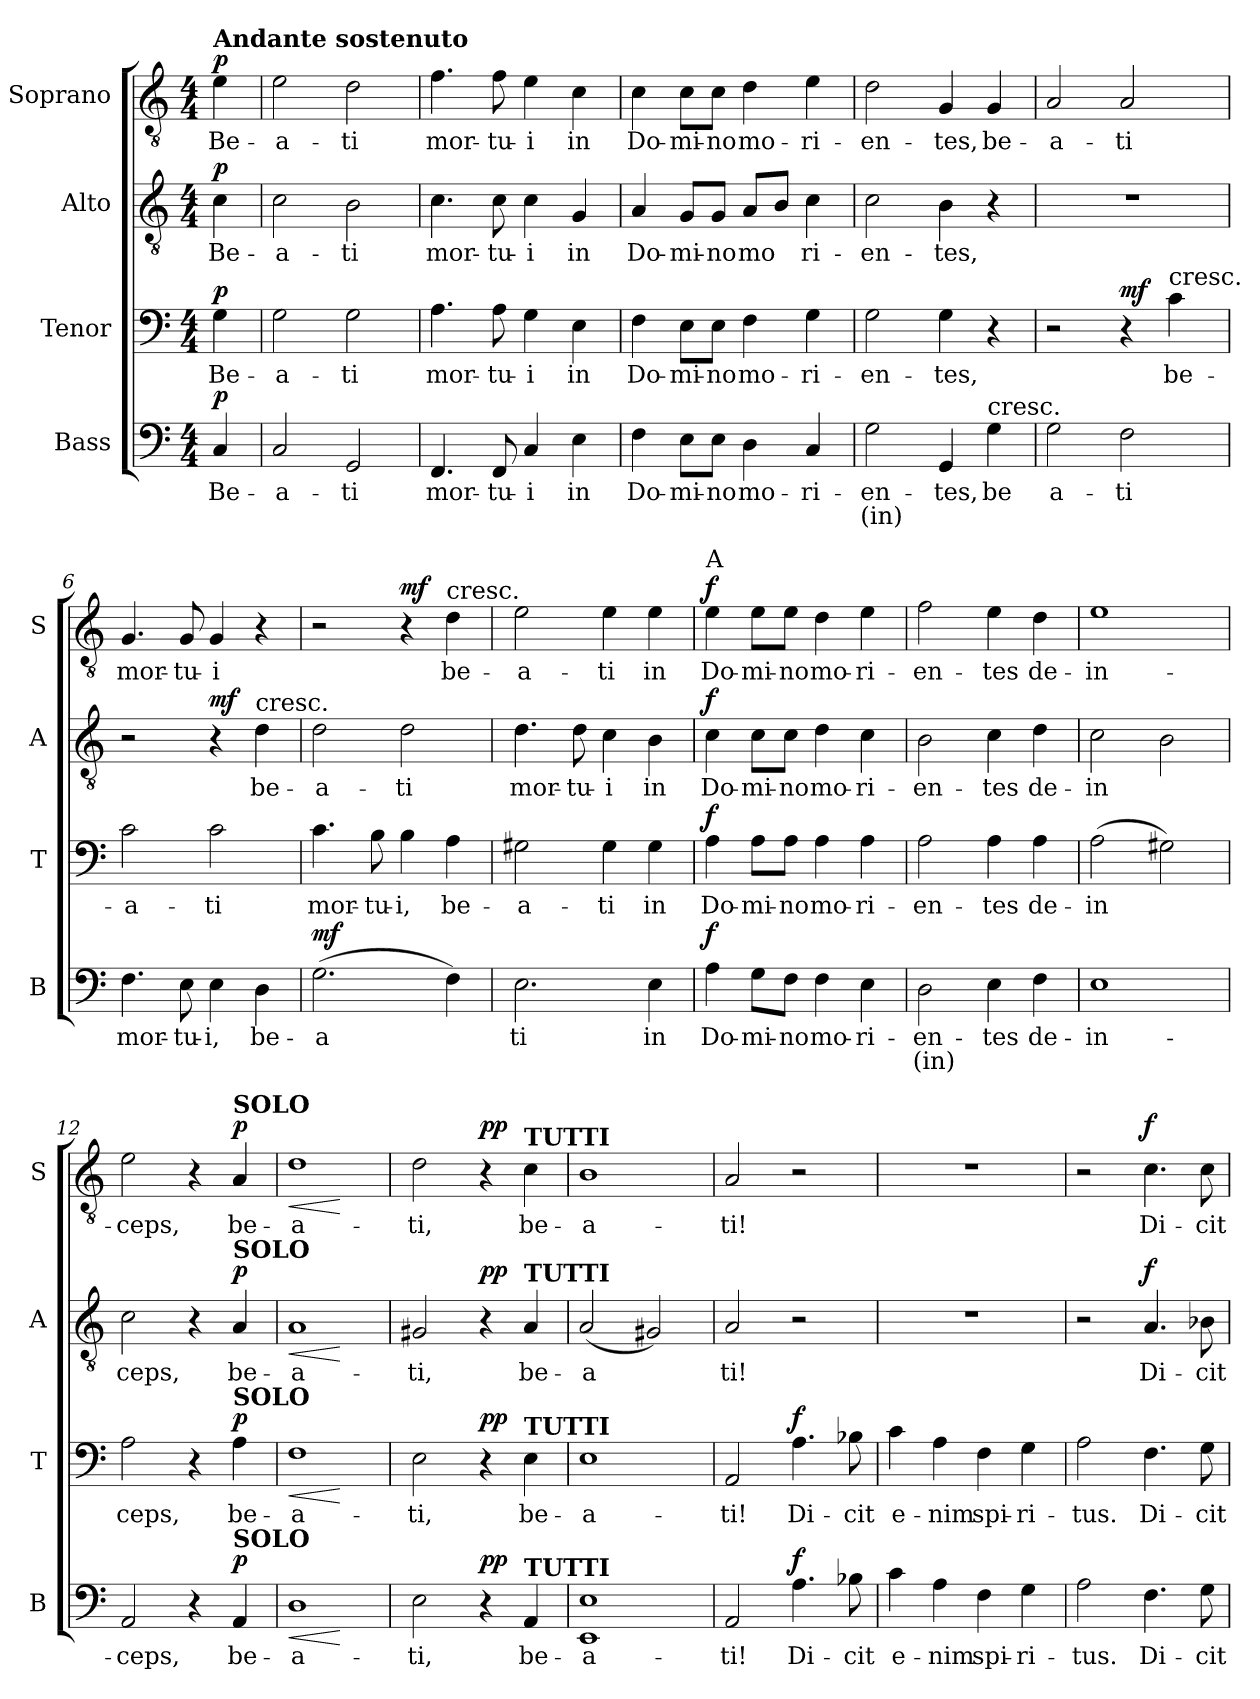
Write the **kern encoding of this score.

**kern	**text	**text	**dynam	**kern	**text	**dynam	**kern	**text	**dynam	**kern	**text	**dynam
*part4	*part4	*part4	*part4	*part3	*part3	*part3	*part2	*part2	*part2	*part1	*part1	*part1
*staff4	*staff4	*staff4	*staff4	*staff3	*staff3	*staff3	*staff2	*staff2	*staff2	*staff1	*staff1	*staff1
*I"Bass	*	*	*	*I"Tenor	*	*	*I"Alto	*	*	*I"Soprano	*	*
*I'B	*	*	*	*I'T	*	*	*I'A	*	*	*I'S	*	*
*clefF4	*	*	*	*clefF4	*	*	*clefGv2	*	*	*clefGv2	*	*
*k[]	*	*	*	*k[]	*	*	*k[]	*	*	*k[]	*	*
*M4/4	*	*	*	*M4/4	*	*	*M4/4	*	*	*M4/4	*	*
*MM84	*	*	*	*MM84	*	*	*MM84	*	*	*MM84	*	*
=	=	=	=	=	=	=	=	=	=	=	=	=
!	!	!	!	!	!	!	!	!	!	!LO:TX:a:B:t=Andante sostenuto	!	!
!	!	!	!LO:DY:a	!	!	!LO:DY:a	!	!	!LO:DY:a	!	!	!LO:DY:a
4C/	Be-	.	p	4G\	Be-	p	4c\	Be-	p	4e\	Be-	p
=1	=1	=1	=1	=1	=1	=1	=1	=1	=1	=1	=1	=1
2C/	-a-	.	.	2G\	-a-	.	2c\	-a-	.	2e\	-a-	.
2GG/	-ti	.	.	2G\	-ti	.	2B\	-ti	.	2d\	-ti	.
=2	=2	=2	=2	=2	=2	=2	=2	=2	=2	=2	=2	=2
4.FF/	mor-	.	.	4.A\	mor-	.	4.c\	mor-	.	4.f\	mor-	.
8FF/	-tu-	.	.	8A\	-tu-	.	8c\	-tu-	.	8f\	-tu-	.
4C/	-i	.	.	4G\	-i	.	4c\	-i	.	4e\	-i	.
4E\	in	.	.	4E\	in	.	4G/	in	.	4c\	in	.
=3	=3	=3	=3	=3	=3	=3	=3	=3	=3	=3	=3	=3
4F\	Do-	.	.	4F\	Do-	.	4A/	Do-	.	4c\	Do-	.
8E\L	-mi-	.	.	8E\L	-mi-	.	8G/L	-mi-	.	8c\L	-mi-	.
8E\J	-no	.	.	8E\J	-no	.	8G/J	-no	.	8c\J	-no	.
4D\	mo-	.	.	4F\	mo-	.	8A/L	-mo	.	4d\	mo-	.
.	.	.	.	.	.	.	8B/J	.	.	.	.	.
4C/	-ri-	.	.	4G\	-ri-	.	4c\	ri-	.	4e\	-ri-	.
=4	=4	=4	=4	=4	=4	=4	=4	=4	=4	=4	=4	=4
2G\	-en-	(in)	.	2G\	-en-	.	2c\	-en-	.	2d\	-en-	.
4GG/	-tes,	.	.	4G\	-tes,	.	4B\	-tes,	.	4G/	-tes,	.
!LO:TX:a:t=cresc.	!	!	!	!	!	!	!	!	!	!	!	!
4G\	be	.	.	4r	.	.	4r	.	.	4G/	be-	.
=5	=5	=5	=5	=5	=5	=5	=5	=5	=5	=5	=5	=5
2G\	a-	.	.	2r	.	.	1r	.	.	2A/	-a-	.
!	!	!	!	!	!	!LO:DY:a	!	!	!	!	!	!
2F\	-ti	.	.	4r	.	mf	.	.	.	2A/	-ti	.
!	!	!	!	!LO:TX:a:t=cresc.	!	!	!	!	!	!	!	!
.	.	.	.	4c\	be-	.	.	.	.	.	.	.
=6	=6	=6	=6	=6	=6	=6	=6	=6	=6	=6	=6	=6
4.F\	mor-	.	.	2c\	-a-	.	2r	.	.	4.G/	mor-	.
8E\	-tu-	.	.	.	.	.	.	.	.	8G/	-tu-	.
!	!	!	!	!	!	!	!	!	!LO:DY:a	!	!	!
4E\	-i,	.	.	2c\	-ti	.	4r	.	mf	4G/	-i	.
!	!	!	!	!	!	!	!LO:TX:a:t=cresc.	!	!	!	!	!
4D\	be-	.	.	.	.	.	4d\	be-	.	4r	.	.
=7	=7	=7	=7	=7	=7	=7	=7	=7	=7	=7	=7	=7
!	!	!	!LO:DY:a	!	!	!	!	!	!	!	!	!
(2.G\	-a	.	mf	4.c\	mor-	.	2d\	-a-	.	2r	.	.
.	.	.	.	8B\	-tu-	.	.	.	.	.	.	.
!	!	!	!	!	!	!	!	!	!	!	!	!LO:DY:a
.	.	.	.	4B\	-i,	.	2d\	-ti	.	4r	.	mf
!	!	!	!	!	!	!	!	!	!	!LO:TX:a:t=cresc.	!	!
4F\)	.	.	.	4A\	be-	.	.	.	.	4d\	be-	.
=8	=8	=8	=8	=8	=8	=8	=8	=8	=8	=8	=8	=8
2.E\	ti	.	.	2G#X\	-a-	.	4.d\	mor-	.	2e\	-a-	.
.	.	.	.	.	.	.	8d\	-tu-	.	.	.	.
.	.	.	.	4G#\	-ti	.	4c\	-i	.	4e\	-ti	.
4E\	in	.	.	4G#\	in	.	4B\	in	.	4e\	in	.
!!LO:LB:g=z
=9	=9	=9	=9	=9	=9	=9	=9	=9	=9	=9	=9	=9
!	!	!	!	!	!	!	!	!	!	!LO:TX:a:t=A	!	!
!	!	!	!LO:DY:a	!	!	!LO:DY:a	!	!	!LO:DY:a	!	!	!LO:DY:a
4A\	Do-	.	f	4A\	Do-	f	4c\	Do-	f	4e\	Do-	f
8G\L	-mi-	.	.	8A\L	-mi-	.	8c\L	-mi-	.	8e\L	-mi-	.
8F\J	-no	.	.	8A\J	-no	.	8c\J	-no	.	8e\J	-no	.
4F\	mo-	.	.	4A\	mo-	.	4d\	mo-	.	4d\	mo-	.
4E\	-ri-	.	.	4A\	-ri-	.	4c\	-ri-	.	4e\	-ri-	.
=10	=10	=10	=10	=10	=10	=10	=10	=10	=10	=10	=10	=10
2D\	-en-	(in)	.	2A\	-en-	.	2B\	-en-	.	2f\	-en-	.
4E\	-tes	.	.	4A\	-tes	.	4c\	-tes	.	4e\	-tes	.
4F\	de-	.	.	4A\	de-	.	4d\	de-	.	4d\	de-	.
=11	=11	=11	=11	=11	=11	=11	=11	=11	=11	=11	=11	=11
1E	-in-	.	.	(2A\	-in	.	2c\	-in	.	1e	-in-	.
.	.	.	.	2G#X\)	.	.	2B\	.	.	.	.	.
=12	=12	=12	=12	=12	=12	=12	=12	=12	=12	=12	=12	=12
2AA/	-ceps,	.	.	2A\	ceps,	.	2c\	ceps,	.	2e\	-ceps,	.
4r	.	.	.	4r	.	.	4r	.	.	4r	.	.
!	!	!	!	!	!	!	!	!	!	!LO:TX:a:B:t=SOLO	!	!
!	!	!	!	!	!	!	!LO:TX:a:B:t=SOLO	!	!	!	!	!
!	!	!	!	!LO:TX:a:B:t=SOLO	!	!	!	!	!	!	!	!
!LO:TX:a:B:t=SOLO	!	!	!	!	!	!	!	!	!	!	!	!
!	!	!	!LO:DY:a	!	!	!LO:DY:a	!	!	!LO:DY:a	!	!	!LO:DY:a
4AA/	be-	.	p	4A\	be-	p	4A/	be-	p	4A/	be-	p
=13	=13	=13	=13	=13	=13	=13	=13	=13	=13	=13	=13	=13
!	!	!	!LO:HP:b	!	!	!	!	!	!	!	!	!
!	!	!	!LO:HP:n=1:b	!	!	!LO:HP:b	!	!	!	!	!	!
!	!	!	!	!	!	!LO:HP:n=1:b	!	!	!LO:HP:b	!	!	!
!	!	!	!	!	!	!	!	!	!LO:HP:n=1:b	!	!	!LO:HP:b
!	!	!	!	!	!	!	!	!	!	!	!	!LO:HP:n=1:b
1D	-a-	.	< >	1F	-a-	< >	1A	-a-	< >	1d	-a-	< >
.	.	.	[	.	.	[	.	.	[	.	.	[
=14	=14	=14	=14	=14	=14	=14	=14	=14	=14	=14	=14	=14
2E\	-ti,	.	.	2E\	-ti,	.	2G#X/	-ti,	.	2d\	-ti,	.
!	!	!	!LO:DY:n=1:a	!	!	!LO:DY:n=1:a	!	!	!LO:DY:n=1:a	!	!	!LO:DY:n=1:a
4r	.	.	] pp	4r	.	] pp	4r	.	] pp	4r	.	] pp
!	!	!	!	!	!	!	!	!	!	!LO:TX:a:B:t=TUTTI	!	!
!	!	!	!	!	!	!	!LO:TX:a:B:t=TUTTI	!	!	!	!	!
!	!	!	!	!LO:TX:a:B:t=TUTTI	!	!	!	!	!	!	!	!
!LO:TX:a:B:t=TUTTI	!	!	!	!	!	!	!	!	!	!	!	!
4AA/	be-	.	.	4E\	be-	.	4A/	be-	.	4c\	be-	.
=15	=15	=15	=15	=15	=15	=15	=15	=15	=15	=15	=15	=15
1EE 1E	-a-	.	.	1E	-a-	.	(2A/	-a	.	1B	-a-	.
.	.	.	.	.	.	.	2G#X/)	.	.	.	.	.
=16	=16	=16	=16	=16	=16	=16	=16	=16	=16	=16	=16	=16
2AA/	-ti!	.	.	2AA/	-ti!	.	2A/	ti!	.	2A/	-ti!	.
!	!	!	!LO:DY:a	!	!	!LO:DY:a	!	!	!	!	!	!
4.A\	Di-	.	f	4.A\	Di-	f	2r	.	.	2r	.	.
8B-X\	-cit	.	.	8B-X\	-cit	.	.	.	.	.	.	.
=17	=17	=17	=17	=17	=17	=17	=17	=17	=17	=17	=17	=17
4c\	e-	.	.	4c\	e-	.	1r	.	.	1r	.	.
4A\	-nim	.	.	4A\	-nim	.	.	.	.	.	.	.
4F\	spi-	.	.	4F\	spi-	.	.	.	.	.	.	.
4G\	-ri-	.	.	4G\	-ri-	.	.	.	.	.	.	.
=18	=18	=18	=18	=18	=18	=18	=18	=18	=18	=18	=18	=18
2A\	-tus.	.	.	2A\	-tus.	.	2r	.	.	2r	.	.
!	!	!	!	!	!	!	!	!	!LO:DY:a	!	!	!LO:DY:a
4.F\	Di-	.	.	4.F\	Di-	.	4.A/	Di-	f	4.c\	Di-	f
8G\	-cit	.	.	8G\	-cit	.	8B-X\	-cit	.	8c\	-cit	.
=	=	=	=	=	=	=	=	=	=	=	=	=
*-	*-	*-	*-	*-	*-	*-	*-	*-	*-	*-	*-	*-
